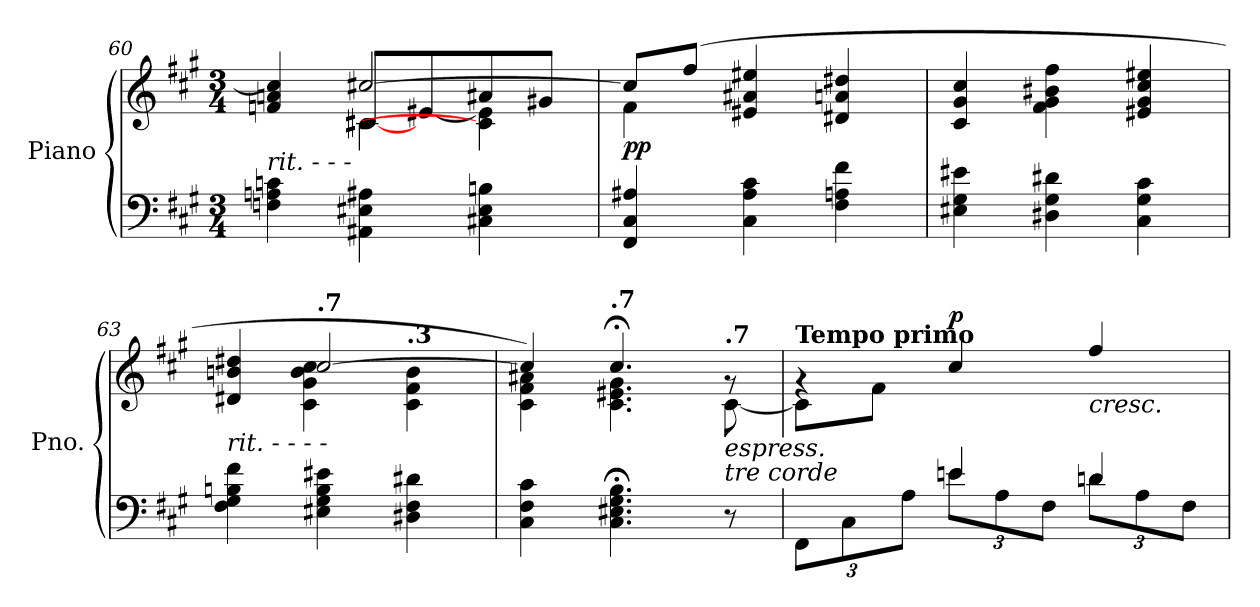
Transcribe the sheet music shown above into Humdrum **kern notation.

**kern	**kern	**dynam
*part1	*part1	*part1
*staff2	*staff1	*staff1/2
*I"Piano	*	*
*I'Pno.	*	*
*clefF4	*clefG2	*
*k[f#c#g#]	*k[f#c#g#]	*
*M3/4	*M3/4	*
=60	=60	=60
*	*^	*
*	*	*^	*
!	!LO:TX:b:i:t=rit.  -         -         -	!	!	!
4Fn\ 4An\ 4cn\	4fn/ 4an/ 4cc/]	4ryy	4ryy	.
4AA#X\ 4E#X\ 4A#X\	[2cc#X/	[8c#X/L	4c#X\	.
.	.	[8e#X/	.	.
4C#X\ 4E#\ 4Bn\	.	8a#X/	4c#\] 4e#\]	.
.	.	8g#X/J	.	.
*	*	*v	*v	*
=61	=61	=61	=61
!	!	!	!LO:DY:b
4FF#/ 4C#/ 4A#X/	8cc#/L]	4f#\	pp
.	(>8ff#/J	.	.
4C#\ 4A#\ 4c#\	4e#X/ 4a#X/ 4ee#X/	2ryy	.
4F#\ 4An\ 4f#\	4d#X/ 4an/ 4dd#X/	.	.
*	*v	*v	*
!!LO:PB:g=z
=62	=62	=62
4E#X\ 4G#\ 4e#X\	4c#/ 4g#/ 4cc#/	.
4D#X\ 4G#\ 4d#X\	4f#\ 4g#\ 4b#X\ 4ff#\	.
4C#\ 4G#\ 4c#\	4e#X/ 4g#/ 4cc#/ 4ee#X/	.
=63	=63	=63
*	*MM60	*
*	*^	*
!	!LO:TX:b:i:t=rit. -      -      -      -	!	!
4F#\ 4G#\ 4Bn\ 4f#\	4d#X/ 4bn/ 4dd#X/	4ryy	.
*	*MM56	*	*
!	!LO:TX:a:B:t=.7	!	!
4E#X\ 4G#\ 4B\ 4e#X\	[2cc#/	4c#\ 4g#\ 4b\ 4cc#\	.
*	*MM53	*	*
!	!	!LO:TX:a:B:t=.3	!
4D#X\ 4F#\ 4d#X\	.	4c#\ 4f#\ 4b\	.
=64	=64	=64	=64
*	*MM50	*	*
4C#\ 4F#\ 4c#\	4cc#/])	4c#\ 4f#\ 4a#X\	.
*	*MM46	*	*
!	!LO:TX:a:B:t=.7	!	!
4.C#\; 4.E#X\; 4.G#\; 4.B\;	4.cc#;</	4.c#\ 4.e#X\ 4.g#\	.
*	*MM41	*	*
!	!LO:TX:a:B:t=.7	!	!
!	!LO:TX:b:i:t=espress.	!	!
!	!LO:TX:b:i:t=tre corde	!	!
8r	8rg	[8c#\	.
=65	=65	=65	=65
*^	*	*	*
*	*Xbrackettup	*	*	*
!	!	!LO:TX:a:B:t=Tempo primo	!	!
4ryy	12FF#\L	4rg	8c#\L]	.
.	12C#\	.	.	.
.	.	.	8f#\J	.
.	12A\J	.	.	.
!	!	!	!	!LO:DY:a
4en/	12e\L	4cc#/	2ryy	p
.	12A\	.	.	.
.	12F#\J	.	.	.
!	!	!LO:TX:b:i:t=cresc.	!	!
4dn/	12d\L	4ff#/	.	.
.	12A\	.	.	.
.	12F#\J	.	.	.
*v	*v	*	*	*
*	*v	*v	*
=	=	=
*-	*-	*-
